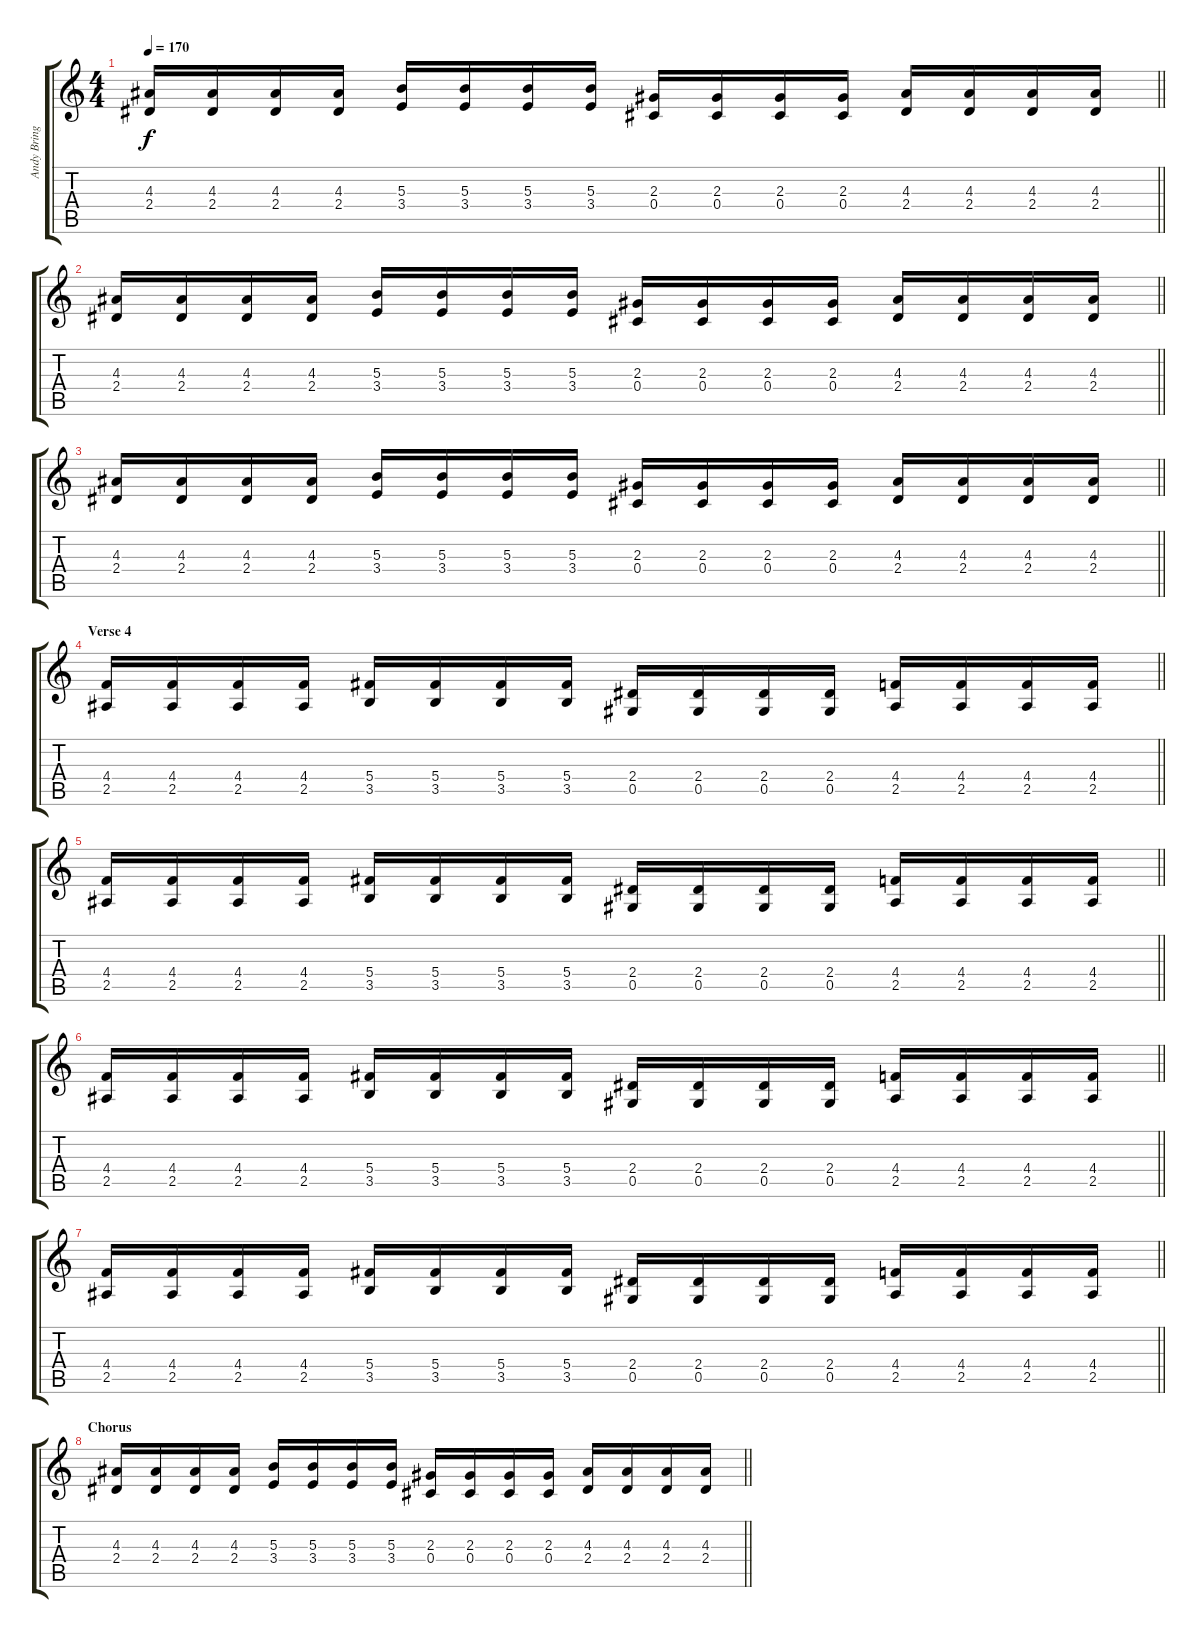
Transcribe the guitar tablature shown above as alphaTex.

\track ("Andy Brings" "Andy Bring") {instrument distortionguitar}
\staff {score tabs}
\tuning (Eb4 Bb3 Gb3 Db3 Ab2 Eb2) {hide}
\ts (4 4)
\tempo 170
\clef g2
\barLineRight lightlight
\ks c
(4.3 2.4).16{dy f} (4.3 2.4).16 (4.3 2.4).16 (4.3 2.4).16 (5.3 3.4).16 (5.3 3.4).16 (5.3 3.4).16 (5.3 3.4).16 (2.3 0.4).16 (2.3 0.4).16 (2.3 0.4).16 (2.3 0.4).16 (4.3 2.4).16 (4.3 2.4).16 (4.3 2.4).16 (4.3 2.4).16 |
\barLineRight lightlight
(4.3 2.4).16 (4.3 2.4).16 (4.3 2.4).16 (4.3 2.4).16 (5.3 3.4).16 (5.3 3.4).16 (5.3 3.4).16 (5.3 3.4).16 (2.3 0.4).16 (2.3 0.4).16 (2.3 0.4).16 (2.3 0.4).16 (4.3 2.4).16 (4.3 2.4).16 (4.3 2.4).16 (4.3 2.4).16 |
\barLineRight lightlight
(4.3 2.4).16 (4.3 2.4).16 (4.3 2.4).16 (4.3 2.4).16 (5.3 3.4).16 (5.3 3.4).16 (5.3 3.4).16 (5.3 3.4).16 (2.3 0.4).16 (2.3 0.4).16 (2.3 0.4).16 (2.3 0.4).16 (4.3 2.4).16 (4.3 2.4).16 (4.3 2.4).16 (4.3 2.4).16 |
\section ("" "Verse 4")
\barLineRight lightlight
(4.4 2.5).16 (4.4 2.5).16 (4.4 2.5).16 (4.4 2.5).16 (5.4 3.5).16 (5.4 3.5).16 (5.4 3.5).16 (5.4 3.5).16 (2.4 0.5).16 (2.4 0.5).16 (2.4 0.5).16 (2.4 0.5).16 (4.4 2.5).16 (4.4 2.5).16 (4.4 2.5).16 (4.4 2.5).16 |
\barLineRight lightlight
(4.4 2.5).16 (4.4 2.5).16 (4.4 2.5).16 (4.4 2.5).16 (5.4 3.5).16 (5.4 3.5).16 (5.4 3.5).16 (5.4 3.5).16 (2.4 0.5).16 (2.4 0.5).16 (2.4 0.5).16 (2.4 0.5).16 (4.4 2.5).16 (4.4 2.5).16 (4.4 2.5).16 (4.4 2.5).16 |
\barLineRight lightlight
(4.4 2.5).16 (4.4 2.5).16 (4.4 2.5).16 (4.4 2.5).16 (5.4 3.5).16 (5.4 3.5).16 (5.4 3.5).16 (5.4 3.5).16 (2.4 0.5).16 (2.4 0.5).16 (2.4 0.5).16 (2.4 0.5).16 (4.4 2.5).16 (4.4 2.5).16 (4.4 2.5).16 (4.4 2.5).16 |
\barLineRight lightlight
(4.4 2.5).16 (4.4 2.5).16 (4.4 2.5).16 (4.4 2.5).16 (5.4 3.5).16 (5.4 3.5).16 (5.4 3.5).16 (5.4 3.5).16 (2.4 0.5).16 (2.4 0.5).16 (2.4 0.5).16 (2.4 0.5).16 (4.4 2.5).16 (4.4 2.5).16 (4.4 2.5).16 (4.4 2.5).16 |
\section ("" "Chorus")
\barLineRight lightlight
(4.3 2.4).16 (4.3 2.4).16 (4.3 2.4).16 (4.3 2.4).16 (5.3 3.4).16 (5.3 3.4).16 (5.3 3.4).16 (5.3 3.4).16 (2.3 0.4).16 (2.3 0.4).16 (2.3 0.4).16 (2.3 0.4).16 (4.3 2.4).16 (4.3 2.4).16 (4.3 2.4).16 (4.3 2.4).16
